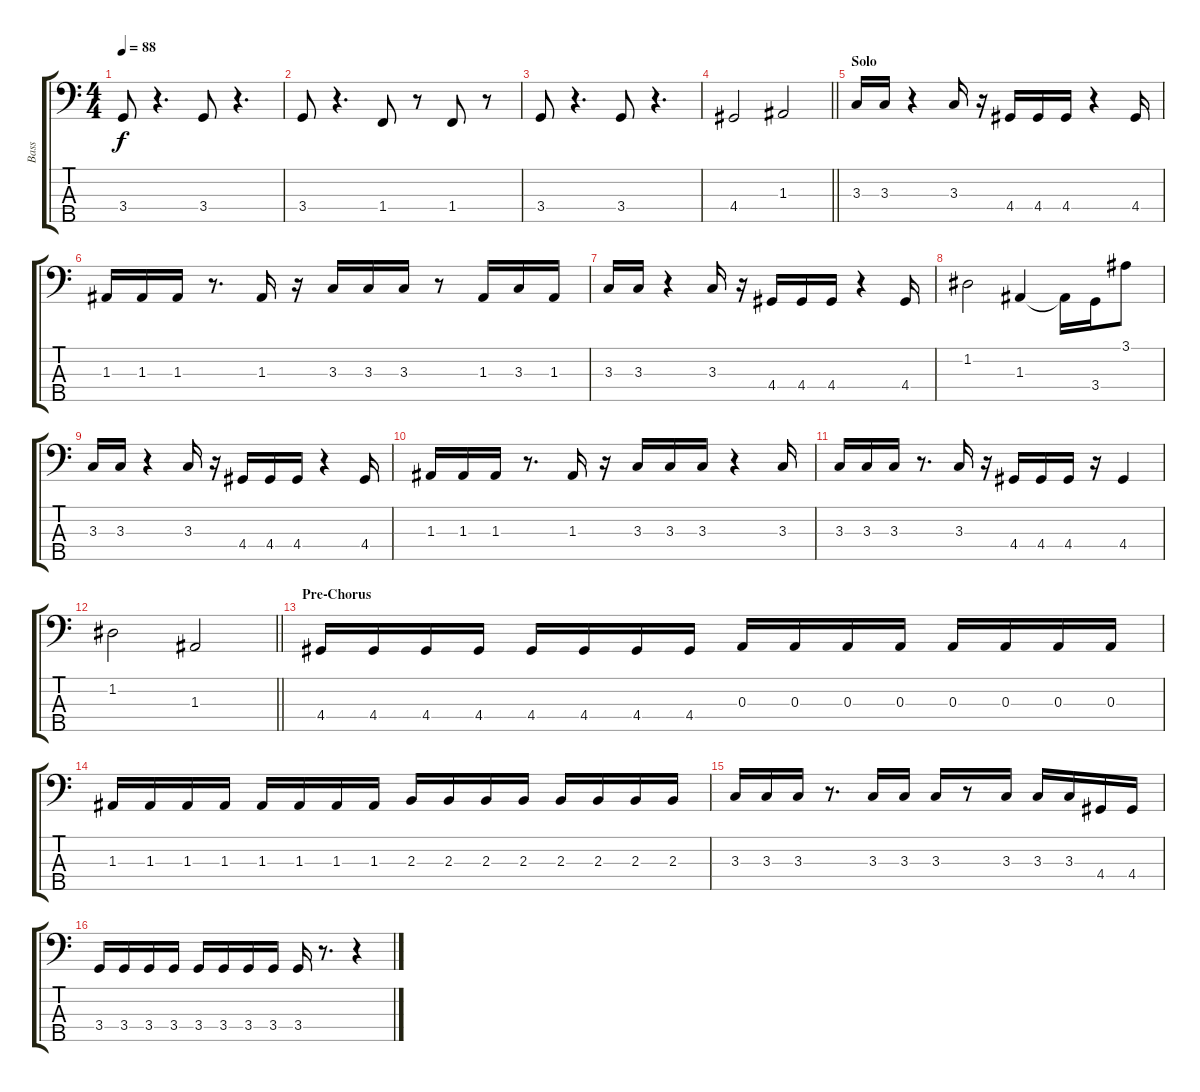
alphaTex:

\track ("Bass" "Bass") {instrument electricbassfinger}
\staff {score tabs}
\tuning (G2 D2 A1 E1 B0) {hide}
\ts (4 4)
\tempo 88
\clef f4
\ks c
3.4.8{dy f} r.4{d} 3.4.8 r.4{d} |
3.4.8 r.4{d} 1.4.8 r.8 1.4.8 r.8 |
3.4.8 r.4{d} 3.4.8 r.4{d} |
\barLineRight lightlight
4.4.2 1.3.2 |
\section ("" "Solo")
3.3.16 3.3.16 r.4 3.3.16 r.16 4.4.16 4.4.16 4.4.16 r.4 4.4.16 |
1.3.16 1.3.16 1.3.16 r.8{d} 1.3.16 r.16 3.3.16 3.3.16 3.3.16 r.8 1.3.16 3.3.16 1.3.16 |
3.3.16 3.3.16 r.4 3.3.16 r.16 4.4.16 4.4.16 4.4.16 r.4 4.4.16 |
1.2.2 1.3.4 1.3{t}.16 3.4.16 3.1.8 |
3.3.16 3.3.16 r.4 3.3.16 r.16 4.4.16 4.4.16 4.4.16 r.4 4.4.16 |
1.3.16 1.3.16 1.3.16 r.8{d} 1.3.16 r.16 3.3.16 3.3.16 3.3.16 r.4 3.3.16 |
3.3.16 3.3.16 3.3.16 r.8{d} 3.3.16 r.16 4.4.16 4.4.16 4.4.16 r.16 4.4.4 |
\barLineRight lightlight
1.2.2 1.3.2 |
\section ("" "Pre-Chorus")
4.4.16 4.4.16 4.4.16 4.4.16 4.4.16 4.4.16 4.4.16 4.4.16 0.3.16 0.3.16 0.3.16 0.3.16 0.3.16 0.3.16 0.3.16 0.3.16 |
1.3.16 1.3.16 1.3.16 1.3.16 1.3.16 1.3.16 1.3.16 1.3.16 2.3.16 2.3.16 2.3.16 2.3.16 2.3.16 2.3.16 2.3.16 2.3.16 |
3.3.16 3.3.16 3.3.16 r.8{d} 3.3.16 3.3.16 3.3.16 r.8 3.3.16 3.3.16 3.3.16 4.4.16 4.4.16 |
3.4.16 3.4.16 3.4.16 3.4.16 3.4.16 3.4.16 3.4.16 3.4.16 3.4.16 r.8{d} r.4
